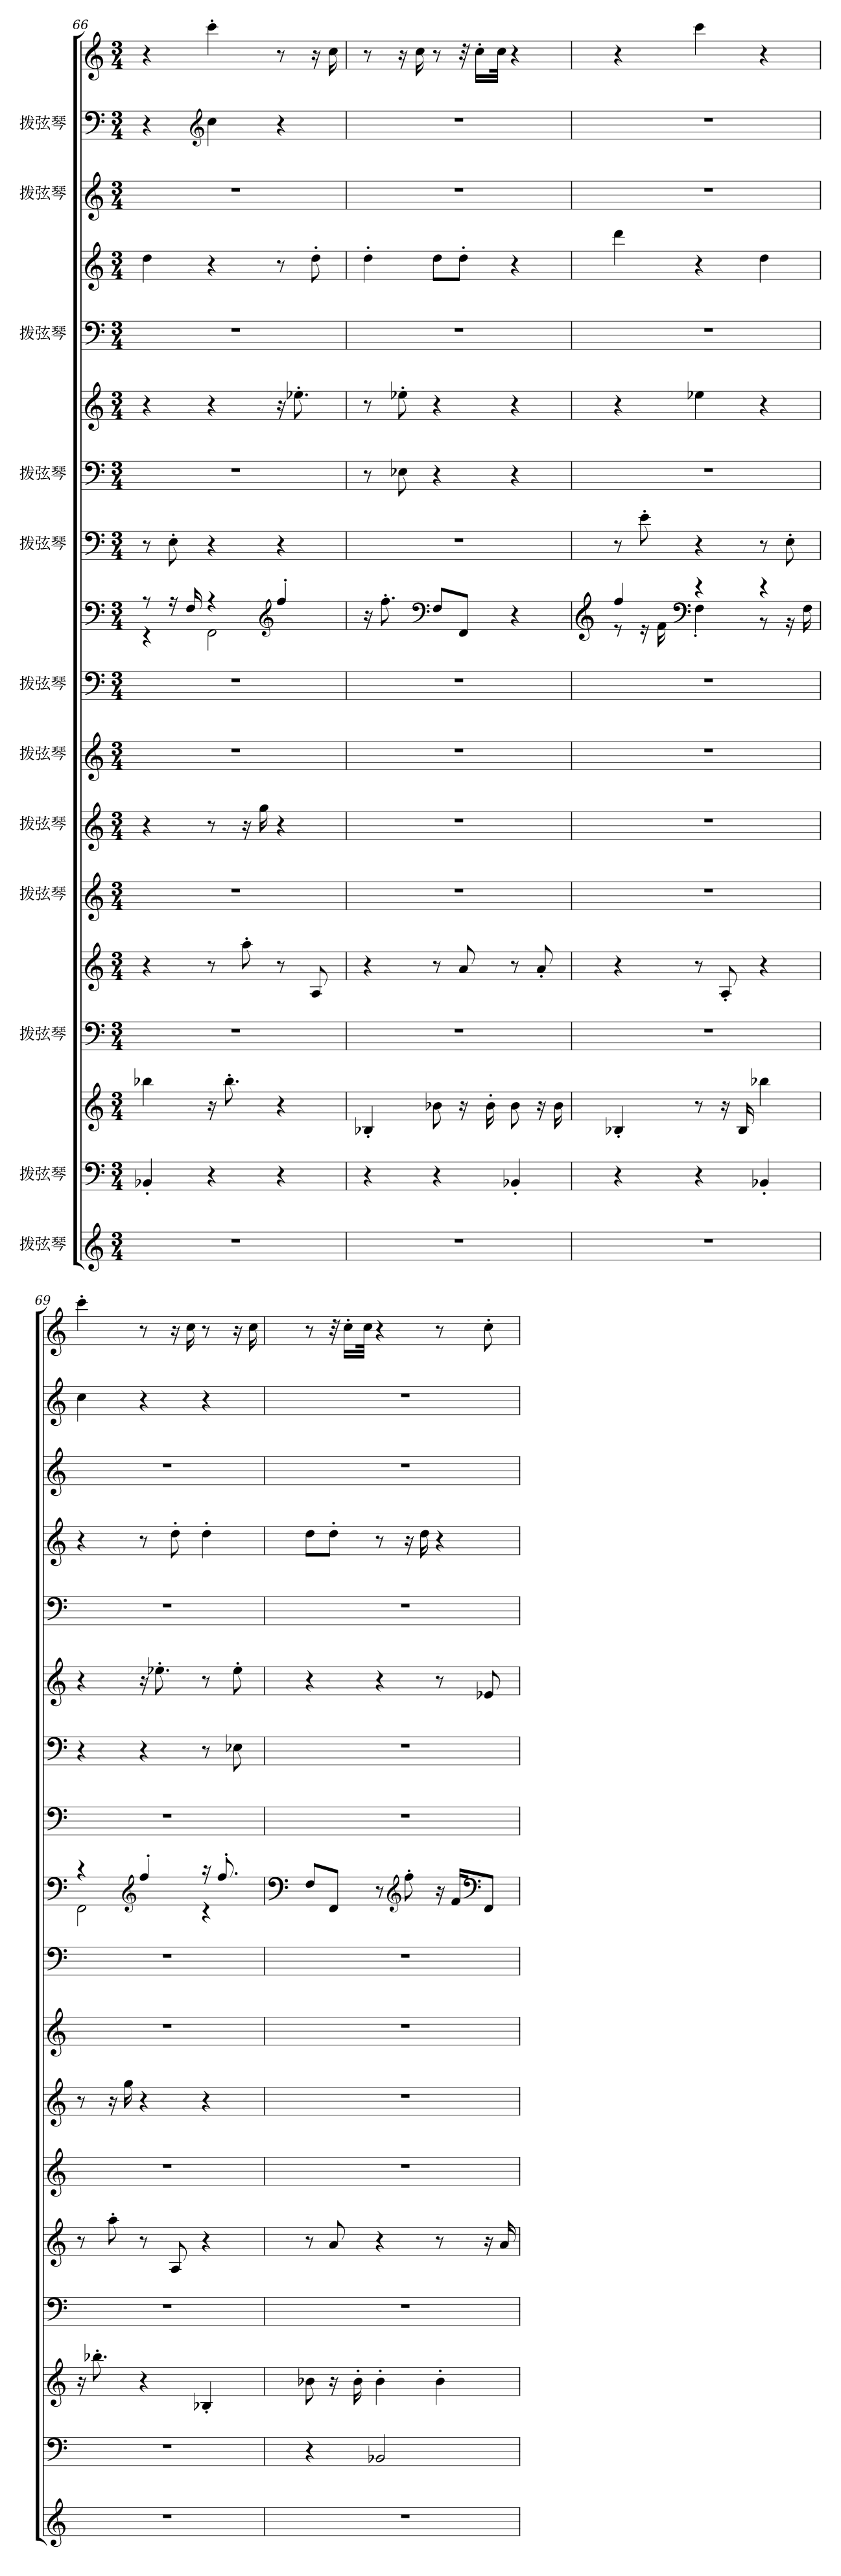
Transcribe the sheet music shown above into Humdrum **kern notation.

**kern	**kern	**kern	**kern	**kern	**kern	**kern	**kern	**kern	**kern	**kern	**kern	**kern	**kern	**kern	**kern	**kern	**kern
*part12	*part11	*part11	*part10	*part10	*part9	*part8	*part7	*part6	*part6	*part5	*part4	*part4	*part3	*part3	*part2	*part1	*part1
*staff18	*staff17	*staff16	*staff15	*staff14	*staff13	*staff12	*staff11	*staff10	*staff9	*staff8	*staff7	*staff6	*staff5	*staff4	*staff3	*staff2	*staff1
*I"拨弦琴	*I"拨弦琴	*	*I"拨弦琴	*	*I"拨弦琴	*I"拨弦琴	*I"拨弦琴	*I"拨弦琴	*	*I"拨弦琴	*I"拨弦琴	*	*I"拨弦琴	*	*I"拨弦琴	*I"拨弦琴	*
*clefG2	*clefF4	*clefG2	*clefF4	*clefG2	*clefG2	*clefG2	*clefG2	*clefF4	*clefF4	*clefF4	*clefF4	*clefG2	*clefF4	*clefG2	*clefG2	*clefF4	*clefG2
*k[]	*k[]	*k[]	*k[]	*k[]	*k[]	*k[]	*k[]	*k[]	*k[]	*k[]	*k[]	*k[]	*k[]	*k[]	*k[]	*k[]	*k[]
*M3/4	*M3/4	*M3/4	*M3/4	*M3/4	*M3/4	*M3/4	*M3/4	*M3/4	*M3/4	*M3/4	*M3/4	*M3/4	*M3/4	*M3/4	*M3/4	*M3/4	*M3/4
=66	=66	=66	=66	=66	=66	=66	=66	=66	=66	=66	=66	=66	=66	=66	=66	=66	=66
*	*	*	*	*	*	*	*	*	*^	*	*	*	*	*	*	*	*
2.r	4BB-X'/	4bb-X\	2.r	4r	2.r	4r	2.r	2.r	8r	4r	8r	2.r	4r	2.r	4dd\	2.r	4r	4r
.	.	.	.	.	.	.	.	.	16r	.	8E'\	.	.	.	.	.	.	.
.	.	.	.	.	.	.	.	.	16F/	.	.	.	.	.	.	.	.	.
*	*	*	*	*	*	*	*	*	*	*	*	*	*	*	*	*	*clefG2	*
.	4r	16r	.	8r	.	8r	.	.	4r	2FF\	4r	.	4r	.	4r	.	4cc\	4ccc'\
.	.	8.bb-'\	.	.	.	.	.	.	.	.	.	.	.	.	.	.	.	.
.	.	.	.	8aa'\	.	16r	.	.	.	.	.	.	.	.	.	.	.	.
.	.	.	.	.	.	16gg\	.	.	.	.	.	.	.	.	.	.	.	.
*	*	*	*	*	*	*	*	*	*clefG2	*	*	*	*	*	*	*	*	*
.	4r	4r	.	8r	.	4r	.	.	4ff'/	.	4r	.	16r	.	8r	.	4r	8r
.	.	.	.	.	.	.	.	.	.	.	.	.	8.ee-X'\	.	.	.	.	.
.	.	.	.	8A/	.	.	.	.	.	.	.	.	.	.	8dd'\	.	.	16r
.	.	.	.	.	.	.	.	.	.	.	.	.	.	.	.	.	.	16cc\
*	*	*	*	*	*	*	*	*	*v	*v	*	*	*	*	*	*	*	*
!!LO:PB:g=z
=67	=67	=67	=67	=67	=67	=67	=67	=67	=67	=67	=67	=67	=67	=67	=67	=67	=67
2.r	4r	4B-X'/	2.r	4r	2.r	2.r	2.r	2.r	16r	2.r	8r	8r	2.r	4dd'\	2.r	2.r	8r
.	.	.	.	.	.	.	.	.	8.ff'\	.	.	.	.	.	.	.	.
.	.	.	.	.	.	.	.	.	.	.	8E-X\	8ee-X'\	.	.	.	.	16r
.	.	.	.	.	.	.	.	.	.	.	.	.	.	.	.	.	16cc\
*	*	*	*	*	*	*	*	*	*clefF4	*	*	*	*	*	*	*	*
.	4r	8b-X\	.	8r	.	.	.	.	8F/L	.	4r	4r	.	8dd\L	.	.	8r
.	.	16r	.	8a/	.	.	.	.	8FF/J	.	.	.	.	8dd'\J	.	.	32r
.	.	.	.	.	.	.	.	.	.	.	.	.	.	.	.	.	16cc'\LL
.	.	16b-'\	.	.	.	.	.	.	.	.	.	.	.	.	.	.	.
.	.	.	.	.	.	.	.	.	.	.	.	.	.	.	.	.	32cc\JJk
.	4BB-X'/	8b-\	.	8r	.	.	.	.	4r	.	4r	4r	.	4r	.	.	4r
.	.	16r	.	8a'/	.	.	.	.	.	.	.	.	.	.	.	.	.
.	.	16b-\	.	.	.	.	.	.	.	.	.	.	.	.	.	.	.
=68	=68	=68	=68	=68	=68	=68	=68	=68	=68	=68	=68	=68	=68	=68	=68	=68	=68
*	*	*	*	*	*	*	*	*	*clefG2	*	*	*	*	*	*	*	*
*	*	*	*	*	*	*	*	*	*^	*	*	*	*	*	*	*	*
2.r	4r	4B-X'/	2.r	4r	2.r	2.r	2.r	2.r	4ff/	8r	8r	2.r	4r	2.r	4ddd\	2.r	2.r	4r
.	.	.	.	.	.	.	.	.	.	16r	8e'\	.	.	.	.	.	.	.
.	.	.	.	.	.	.	.	.	.	16f\	.	.	.	.	.	.	.	.
*	*	*	*	*	*	*	*	*	*clefF4	*	*	*	*	*	*	*	*	*
.	4r	8r	.	8r	.	.	.	.	4r	4F'\	4r	.	4ee-X\	.	4r	.	.	4ccc\
.	.	16r	.	8A'/	.	.	.	.	.	.	.	.	.	.	.	.	.	.
.	.	16B-/	.	.	.	.	.	.	.	.	.	.	.	.	.	.	.	.
.	4BB-X'/	4bb-X\	.	4r	.	.	.	.	4r	8r	8r	.	4r	.	4dd\	.	.	4r
.	.	.	.	.	.	.	.	.	.	16r	8E'\	.	.	.	.	.	.	.
.	.	.	.	.	.	.	.	.	.	16F\	.	.	.	.	.	.	.	.
=69	=69	=69	=69	=69	=69	=69	=69	=69	=69	=69	=69	=69	=69	=69	=69	=69	=69	=69
2.r	2.r	16r	2.r	8r	2.r	8r	2.r	2.r	4r	2FF\	2.r	4r	4r	2.r	4r	2.r	4cc\	4ccc'\
.	.	8.bb-X'\	.	.	.	.	.	.	.	.	.	.	.	.	.	.	.	.
.	.	.	.	8aa'\	.	16r	.	.	.	.	.	.	.	.	.	.	.	.
.	.	.	.	.	.	16gg\	.	.	.	.	.	.	.	.	.	.	.	.
*	*	*	*	*	*	*	*	*	*clefG2	*	*	*	*	*	*	*	*	*
.	.	4r	.	8r	.	4r	.	.	4ff'/	.	.	4r	16r	.	8r	.	4r	8r
.	.	.	.	.	.	.	.	.	.	.	.	.	8.ee-X'\	.	.	.	.	.
.	.	.	.	8A/	.	.	.	.	.	.	.	.	.	.	8dd'\	.	.	16r
.	.	.	.	.	.	.	.	.	.	.	.	.	.	.	.	.	.	16cc\
.	.	4B-X'/	.	4r	.	4r	.	.	16r	4r	.	8r	8r	.	4dd'\	.	4r	8r
.	.	.	.	.	.	.	.	.	8.ff'/	.	.	.	.	.	.	.	.	.
.	.	.	.	.	.	.	.	.	.	.	.	8E-X\	8ee-'\	.	.	.	.	16r
.	.	.	.	.	.	.	.	.	.	.	.	.	.	.	.	.	.	16cc\
*	*	*	*	*	*	*	*	*	*v	*v	*	*	*	*	*	*	*	*
!!LO:PB:g=z
=70	=70	=70	=70	=70	=70	=70	=70	=70	=70	=70	=70	=70	=70	=70	=70	=70	=70
*	*	*	*	*	*	*	*	*	*clefF4	*	*	*	*	*	*	*	*
2.r	4r	8b-X\	2.r	8r	2.r	2.r	2.r	2.r	8F/L	2.r	2.r	4r	2.r	8dd\L	2.r	2.r	8r
.	.	16r	.	8a/	.	.	.	.	8FF/J	.	.	.	.	8dd'\J	.	.	32r
.	.	.	.	.	.	.	.	.	.	.	.	.	.	.	.	.	16cc'\LL
.	.	16b-'\	.	.	.	.	.	.	.	.	.	.	.	.	.	.	.
.	.	.	.	.	.	.	.	.	.	.	.	.	.	.	.	.	32cc\JJk
.	2BB-X/	4b-'\	.	4r	.	.	.	.	8r	.	.	4r	.	8r	.	.	4r
*	*	*	*	*	*	*	*	*	*clefG2	*	*	*	*	*	*	*	*
.	.	.	.	.	.	.	.	.	8ff'\	.	.	.	.	16r	.	.	.
.	.	.	.	.	.	.	.	.	.	.	.	.	.	16dd\	.	.	.
.	.	4b-'\	.	8r	.	.	.	.	16r	.	.	8r	.	4r	.	.	8r
.	.	.	.	.	.	.	.	.	16f/KL	.	.	.	.	.	.	.	.
*	*	*	*	*	*	*	*	*	*clefF4	*	*	*	*	*	*	*	*
.	.	.	.	16r	.	.	.	.	8FF/J	.	.	8e-X/	.	.	.	.	8cc'\
.	.	.	.	16a/	.	.	.	.	.	.	.	.	.	.	.	.	.
=	=	=	=	=	=	=	=	=	=	=	=	=	=	=	=	=	=
*-	*-	*-	*-	*-	*-	*-	*-	*-	*-	*-	*-	*-	*-	*-	*-	*-	*-
